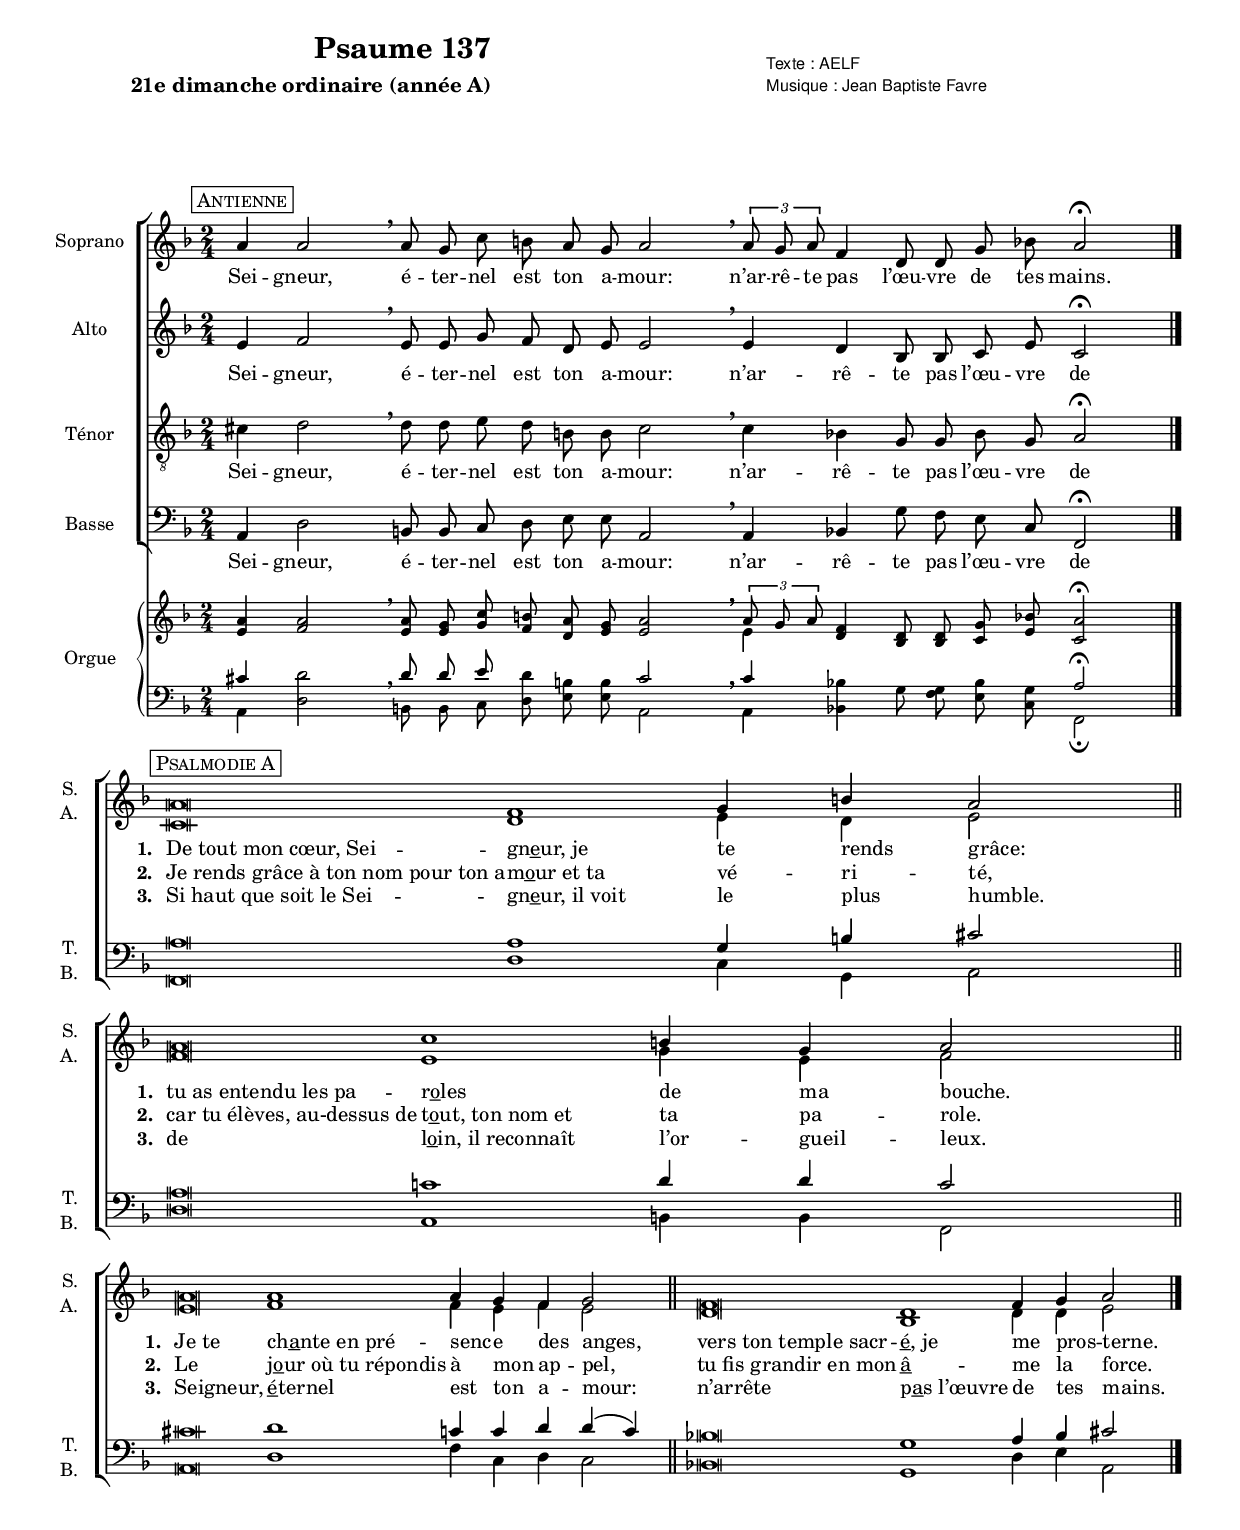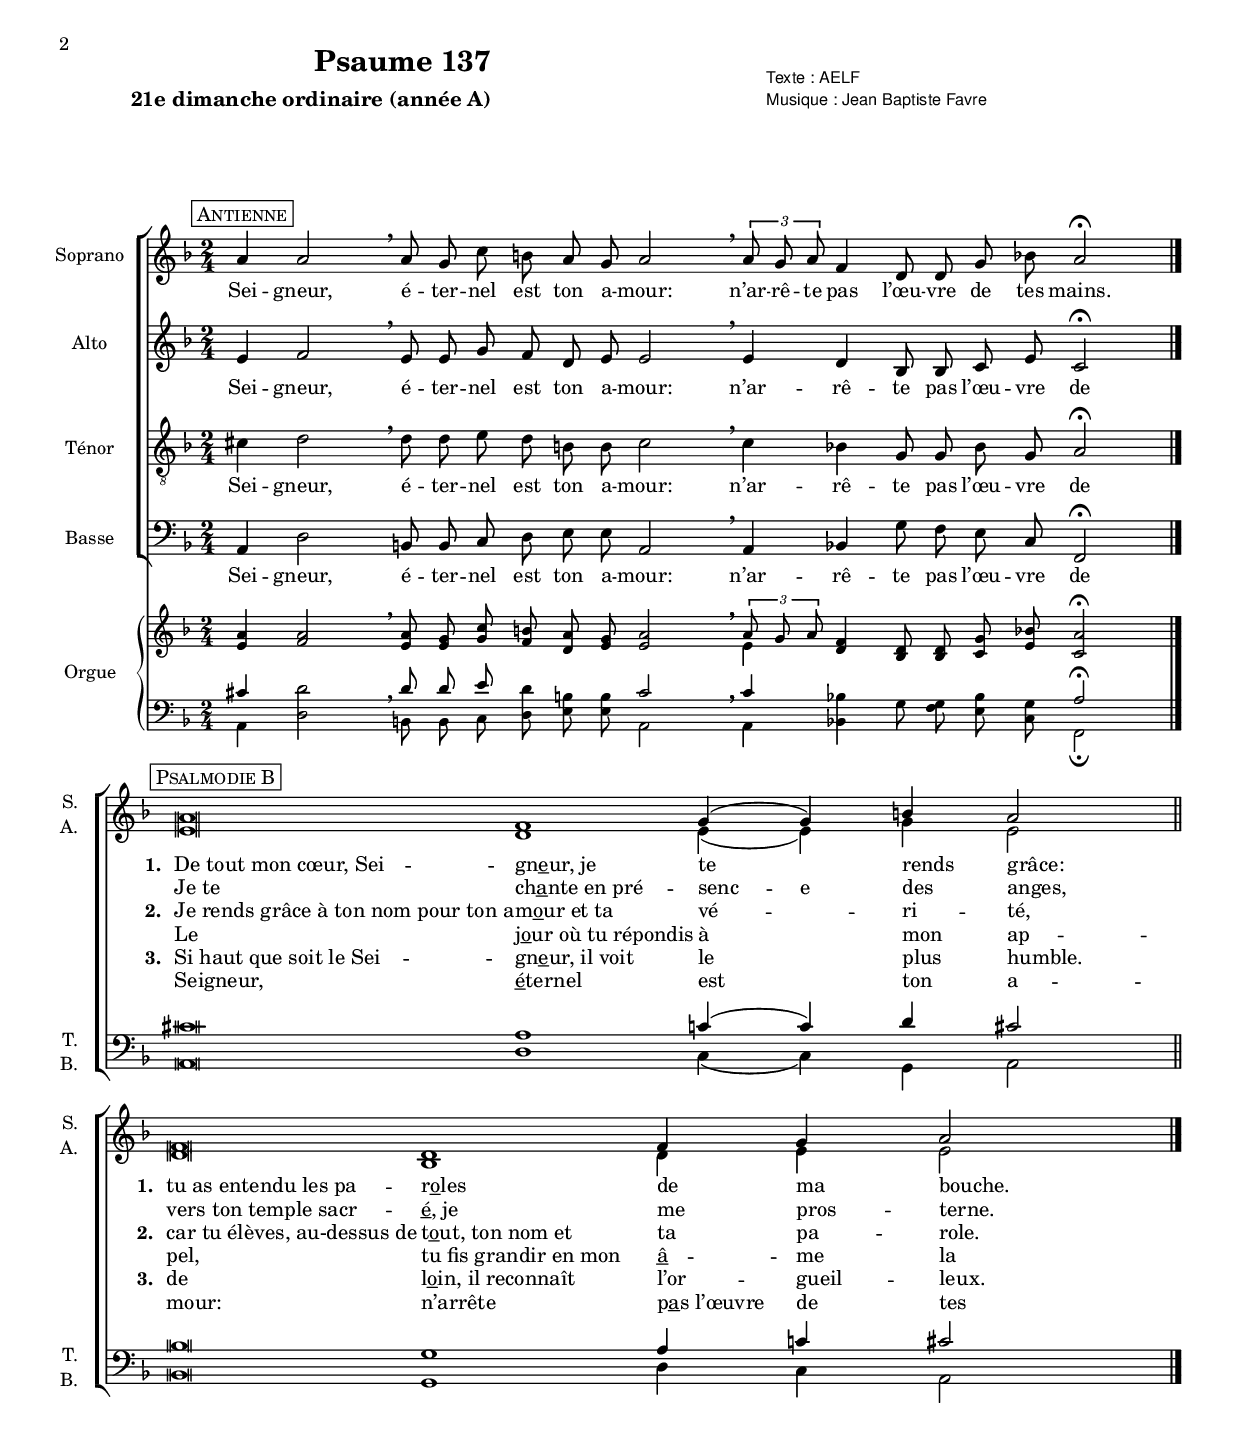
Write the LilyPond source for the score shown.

\version "2.18.2"
\language "english"
%{
  Default settings are needed at the beginning
  because they are used in antiphon & verse music definition
  You can override default values simply by declaring variables again.
%}
\include "libs/settings.ly"
% Ajust this setting to get a single page psalm
staffCustomSize = 18
tempoAntiphon = {
  \set Score.tempoHideNote = ##t
  \tempo 4=70
}
tempoVerseRallentando = {
  \set Score.tempoHideNote = ##t
  \tempo 4=70
}
tempoVerseAcelerando = {
  \set Score.tempoHideNote = ##t
  \tempo 2=70
}

title = "Psaume 137"
subtitle = "21e dimanche ordinaire (année A)"
composer = "Jean Baptiste Favre"

global = {
    \time 2/4
    \key d \minor
  }

% Ajust this setting to get a single page psalm
staffSize = 16

%%%%%%%%%%%%%%%%%%%%%%%%%%%%%%
%%%%%%%%%% Antiphon %%%%%%%%%%
%%%%%%%%%%%%%%%%%%%%%%%%%%%%%%

sopranoAntiphonMusic = \relative c' {
  a'4 a2 \breathe a8 g c b a g a2 \breathe
  \tuplet 3/2 { a8 g a } f4 d8 d g bf a2 \fermata
  \bar "|." \break
}

altoAntiphonMusic = \relative c' {
  e4 f2 \breathe e8 e8 g8 f8 d8 e8 e2 \breathe
  e4 d4 bf8 bf c e c2 \fermata
}

tenorAntiphonMusic =  \relative c' {
  cs4 d2 \breathe d8 d e d b b cs2 \breathe
  cs4 bf4 g8 g  bf g a2 \fermata
}

bassAntiphonMusic =  \relative c {
  a4 d2 b8 b c d e e a,2 \breathe
  a4 bf4 g'8 f e c f,2 \fermata
}

antiphonLyrics = \lyricmode {
  Sei -- gneur, é -- ter -- nel est ton a -- mour:
  n’ar -- rê -- te pas l’œu -- vre de tes mains.
}

sopranoAntiphonLyrics = \antiphonLyrics
altoAntiphonLyrics = \antiphonLyrics
tenorAntiphonLyrics = \antiphonLyrics
bassAntiphonLyrics = \antiphonLyrics

% quand on a fini de rentrer la musique partout, on peut préciser
% (chez les Soprano uniquement!) les paramètres de tempo MIDI
% en utilisant \tAcce et \tRall
sopranoVerseMusic = \relative c'' {
    \caesura
    a\breve f1 g4 b a2 \bar "||" \caesura
    a\breve c1 b4 g a2 \bar "||" \caesura
    a\breve a1 a4 g4 f g2 \bar "||" \caesura
    f\breve d1 f4 g a2 \bar "|."
  }

altoVerseMusic = \relative c' {
    \caesura
    c\breve d1 e4 d4 e2 \caesura
    f\breve e1 g4 e4 f2 \caesura
    e\breve f1 f4 e4 f4 e2 \caesura
    d\breve bf1 d4 d4 e2
  }

tenorVerseMusic = \relative c' {
    \caesura
    a\breve a1 g4 b4 cs2 \caesura
    a\breve c1 d4 d4 c2 \caesura
    cs\breve d1 c4 c4 d4 d4 (c4) \caesura
    bf\breve g1 a4 bf4 cs2
  }

bassVerseMusic = \relative c {
    \caesura
    f,\breve d'1 c4 g4 a2 \caesura
    d\breve a1 b4 b4 f2 \caesura
    a\breve d1 f4 c d c2 \caesura
    bf\breve g1 d'4 e4 a,2
  }

sopranoVerseMusicB = \relative c'' {
    \caesura
    \tempoVerseAcelerando a\breve f1 \tempoVerseRallentando \slurSolid g4[( g]) b a2 \bar "||" \caesura
    \tempoVerseAcelerando f\breve d1 \tempoVerseRallentando f4 g a2 \bar "|."
  }

altoVerseMusicB = \relative c' {
    \caesura
    e\breve d1 \slurDown \slurSolid e4[( e]) g e2 \caesura
    d\breve bf1 d4 e e2
  }

tenorVerseMusicB = 	\relative c' {
    \caesura
    cs\breve a1 \slurSolid c4[( c]) d cs2 \caesura
    bf\breve g1 a4 c4 cs2
  }

bassVerseMusicB = \relative c {
    \caesura
    a\breve d1 \slurDown \slurSolid c4[( c]) g a2 \caesura
    bf\breve g1 d'4 c4 a2
  }

verseOneLyrics =  \lyricmode {
    \override LyricText.self-alignment-X = #-1
    \set stanza = #"1. " 
    "De tout mon cœur, Sei" -- \markup { \concat { gn \underline e ur, " " je}} te rends grâce:
    \set stanza = #"1. " 
    "tu as entendu les pa" -- \markup { \concat { r \underline o les}} de ma bouche.
}
verseOneLyricsPartTwo =  \lyricmode {
    \override LyricText.self-alignment-X = #-1
    "Je te" \markup { \concat {ch \underline a nte " " en " " pré}} -- \set ignoreMelismata = ##t senc -- e \unset ignoreMelismata des anges,
    "vers ton temple sacr" -- \markup { \concat { \underline é , " " je}} me pros -- terne.
  }
verseTwoLyrics =  \lyricmode {
    \override LyricText.self-alignment-X = #-1
    \set stanza = #"2. " 
    "Je rends grâce à ton nom pour ton a" -- \markup { \concat { m \underline o ur " " et " " ta}} vé -- ri -- té,
    \set stanza = #"2. " 
    "car tu élèves, au-dessus de" \markup { \concat { t \underline o ut, " " ton " " nom " " et}} ta pa -- role.
  }
verseTwoLyricsPartTwo =  \lyricmode {
    \override LyricText.self-alignment-X = #-1
    Le \markup { \concat { j \underline o ur " " où " " tu " " répondis}} à mon ap -- pel,
    "tu fis grandir en mon" \markup { \concat { \underline â}} -- me la force.
  }
verseThreeLyrics =  \lyricmode {
    \override LyricText.self-alignment-X = #-1
    \set stanza = #"3. "
    "Si haut que soit le Sei" -- \markup { \concat { gn \underline e ur, " " il " " voit}} le plus humble.
    \set stanza = #"3. "
    de \markup { \concat { l\underline o in, " " il " " reconnaît}} l’or -- gueil -- leux.
  }
verseThreeLyricsPartTwo =  \lyricmode {
    \override LyricText.self-alignment-X = #-1
    Seigneur, \markup { \concat { \underline é ternel}} est ton a -- mour:
    n’arrête \markup { \concat { p \underline a s " " l’œuvre}} de tes mains.
  }

groupedVersesLyrics = <<
    \new Lyrics \lyricsto "sopranoVerseVoice" { \verseOneLyrics \set stanza = #"1. " \verseOneLyricsPartTwo }
    \new Lyrics \lyricsto "sopranoVerseVoice" { \verseTwoLyrics \set stanza = #"2. " \verseTwoLyricsPartTwo }
    \new Lyrics \lyricsto "sopranoVerseVoice" { \verseThreeLyrics \set stanza = #"3. " \verseThreeLyricsPartTwo }
>>
groupedVersesLyricsB = <<
    \new Lyrics \lyricsto "sopranoVerseVoiceB" { \verseOneLyrics }
    \new Lyrics \lyricsto "sopranoVerseVoiceB" { \verseOneLyricsPartTwo }
    \new Lyrics \lyricsto "sopranoVerseVoiceB" { \verseTwoLyrics }
    \new Lyrics \lyricsto "sopranoVerseVoiceB" { \verseTwoLyricsPartTwo }
    \new Lyrics \lyricsto "sopranoVerseVoiceB" { \verseThreeLyrics }
    \new Lyrics \lyricsto "sopranoVerseVoiceB" { \verseThreeLyricsPartTwo }
>>

%%%%%%%%%%%%%%%%%%%%%%%%%%%%%%%%%%%%%%%%%%%%%%%%%%%%%%%%%%%%%%%%%%%%%%%%%%
%%%%%%%%%%%%%%%%%%%          AUTRES RÉGLAGES          %%%%%%%%%%%%%%%%%%%%
%%%%%%%%%%%%%%%%%%%%%%%%%%%%%%%%%%%%%%%%%%%%%%%%%%%%%%%%%%%%%%%%%%%%%%%%%%
\version "2.18.2"

antiphonText = "Antienne"
verseText = "Psalmodie"
verseTextA = "Psalmodie A"
verseTextB = "Psalmodie B"
sopranoVoiceTitle = "Soprano"
altoVoiceTitle = "Alto"
tenorVoiceTitle = "Ténor"
bassVoiceTitle = "Basse"
poetPrefix = "Texte : "
composerPrefix = "Musique : "
arangerPrefix = "Harmonisation : "

\include "libs/common.ly"
partition = {
  <<
    \new ChoirStaff <<
      \new Staff = "Soprano" <<
        \set Staff.instrumentName = \sopranoVoiceTitle
        \new Voice = "Sop" {
          \dynamicUp \global \tempoAntiphon \marqueAntiphon \sopranoAntiphonMusic
        }
        \new Lyrics \lyricsto "Sop" { \sopranoAntiphonLyrics }
      >>
      \new Staff <<
        \set Staff.instrumentName = \altoVoiceTitle
        \new Voice = "Alto" { \global \tempoAntiphon \altoAntiphonMusic
        }
        \new Lyrics \lyricsto "Alto" { \altoAntiphonLyrics }
      >>
      \new Staff <<
        \set Staff.instrumentName = \tenorVoiceTitle
        \new Voice = "Ten" { \clef "G_8" \global \tempoAntiphon \tenorAntiphonMusic
        }
        \new Lyrics \lyricsto "Ten" { \tenorAntiphonLyrics }
      >>
      \new Staff <<
        \set Staff.instrumentName = \bassVoiceTitle
        \new Voice = "Bass" {
          \clef "bass" \global \tempoAntiphon \bassAntiphonMusic
        }
        \new Lyrics \lyricsto "Bass" { \bassAntiphonLyrics }
      >>
      \new ChoirStaff = "SopranoAlto" \with { \remove Time_signature_engraver }
      {
        \set Staff.shortInstrumentName = \markup { \right-column { "S." "A." } }
        \override Staff.VerticalAxisGroup.remove-first = ##t
        \global
        \clef treble
        \startPsalmody
        <<
          \new Voice = "sopranoVerseVoice" {
            \voiceOne { \silence \sopranoAntiphonMusic }
            \markPsalmodyA
            \tag #'visuel \sopranoVerseMusic
            \tag #'audio <<\sopranoVerseMusic \\ \pisteTempoVerse>>
          }
          \new Voice = "altoVerseVoice" {
            \voiceTwo { \silence \sopranoAntiphonMusic }
            \tag #'visuel \altoVerseMusic
            \tag #'audio <<\altoVerseMusic \\ \pisteTempoVerse>>
          }
        >>
      }
      \groupedVersesLyrics
      \new Staff = "TenorBass" \with { \remove Time_signature_engraver }
      {
        \set Staff.shortInstrumentName = \markup { \right-column { "T." "B." } }
        \override Staff.VerticalAxisGroup.remove-first = ##t
        \global
        \clef bass
        <<
          \new Voice = "tenorVerseVoice" {
            \voiceThree { \silence \sopranoAntiphonMusic }
            \tag #'visuel \tenorVerseMusic
            \tag #'audio <<\tenorVerseMusic \\ \pisteTempoVerse>>
          }
          \new Voice = "bassVerseVoice" {
            \voiceFour { \silence \sopranoAntiphonMusic }
            \tag #'visuel \bassVerseMusic
            \tag #'audio <<\bassVerseMusic \\ \pisteTempoVerse>>
          }
        >>
      }
    >>
    \new PianoStaff \with { \pianoProperties }
    <<
      \set PianoStaff.instrumentName = #"Orgue"
      \new Staff <<
        \set Staff.printPartCombineTexts = ##f
        \global \clef treble
        \partcombine
        << \keepWithTag #'visuel {\pianosopranoAntiphonMusic } >>
        << \keepWithTag #'visuel {\pianoaltoAntiphonMusic } >>
      >>
      \new Staff <<
        \set Staff.printPartCombineTexts = ##f
        \global \clef bass
        \partcombine
        << \keepWithTag #'visuel {\pianotenorAntiphonMusic } >>
        << \keepWithTag #'visuel {\pianobassAntiphonMusic } >>
      >>
    >>
  >>
}

partitionB = {
  <<
    \new ChoirStaff <<
      \new Staff = "Soprano" <<
        \set Staff.instrumentName = \sopranoVoiceTitle
        \new Voice = "Sop" {
          \dynamicUp \global \tempoAntiphon \marqueAntiphon \sopranoAntiphonMusic
        }
        \new Lyrics \lyricsto "Sop" { \sopranoAntiphonLyrics }
      >>
      \new Staff <<
        \set Staff.instrumentName = \altoVoiceTitle
        \new Voice = "Alto" { \global \tempoAntiphon \altoAntiphonMusic
        }
        \new Lyrics \lyricsto "Alto" { \altoAntiphonLyrics }
      >>
      \new Staff <<
        \set Staff.instrumentName = \tenorVoiceTitle
        \new Voice = "Ten" { \clef "G_8" \global \tempoAntiphon \tenorAntiphonMusic
        }
        \new Lyrics \lyricsto "Ten" { \tenorAntiphonLyrics }
      >>
      \new Staff <<
        \set Staff.instrumentName = \bassVoiceTitle
        \new Voice = "Bass" {
          \clef "bass" \global \tempoAntiphon \bassAntiphonMusic
        }
        \new Lyrics \lyricsto "Bass" { \bassAntiphonLyrics }
      >>
      \new ChoirStaff = "SopranoAltoB" \with { \remove Time_signature_engraver }
      {
        \set Staff.shortInstrumentName = \markup { \right-column { "S." "A." } }
        \override Staff.VerticalAxisGroup.remove-first = ##t
        \global
        \clef treble
        \startPsalmody
        <<
          \new Voice = "sopranoVerseVoiceB" {
            \voiceOne { \silence \sopranoAntiphonMusic }
            \markPsalmodyB
            \tag #'visuel \sopranoVerseMusicB
            \tag #'audio <<\sopranoVerseMusicB \\ \pisteTempoVerse>>
          }
          \new Voice = "altoVerseVoice" {
            \voiceTwo { \silence \sopranoAntiphonMusic }
            \tag #'visuel \altoVerseMusicB
            \tag #'audio <<\altoVerseMusicB \\ \pisteTempoVerse>>
          }
        >>
      }
      \groupedVersesLyricsB
      \new Staff = "TenorBass" \with { \remove Time_signature_engraver }
      {
        \set Staff.shortInstrumentName = \markup { \right-column { "T." "B." } }
        \override Staff.VerticalAxisGroup.remove-first = ##t
        \global
        \clef bass
        <<
          \new Voice = "tenorVerseVoice" {
            \voiceThree { \silence \sopranoAntiphonMusic }
            \tag #'visuel \tenorVerseMusicB
            \tag #'audio <<\tenorVerseMusicB \\ \pisteTempoVerse>>
          }
          \new Voice = "bassVerseVoice" {
            \voiceFour { \silence \sopranoAntiphonMusic }
            \tag #'visuel \bassVerseMusicB
            \tag #'audio <<\bassVerseMusicB \\ \pisteTempoVerse>>
          }
        >>
      }
    >>
    \new PianoStaff \with { \pianoProperties }
    <<
      \set PianoStaff.instrumentName = #"Orgue"
      \new Staff <<
        \set Staff.printPartCombineTexts = ##f
        \global \clef treble
        \partcombine
        << \keepWithTag #'visuel {\pianosopranoAntiphonMusic } >>
        << \keepWithTag #'visuel {\pianoaltoAntiphonMusic } >>
      >>
      \new Staff <<
        \set Staff.printPartCombineTexts = ##f
        \global \clef bass
        \partcombine
        << \keepWithTag #'visuel {\pianotenorAntiphonMusic } >>
        << \keepWithTag #'visuel {\pianobassAntiphonMusic } >>
      >>
    >>
  >>
}
%%%%%%%%%%%%% PARTITION VISUELLE %%%%%%%%%%%%%
\layout {
  ragged-right = ##f
}

\bookpart {
  #(set-global-staff-size staffSize)
  \score {
    \keepWithTag #'visuel \partition
    \layout {
        ragged-last = ##f
        % retrait pour les noms courts de voix
        short-indent = 0.8\cm
        \context { \Staff \RemoveEmptyStaves \override NoteHead #'style = #'altdefault }
    }
    \header {
      title = \title
      subtitle = \subtitle
      composer = \composer
      composerPrefix = \composerPrefix
      poet = \poet
      poetPrefix = \poetPrefix
    }
  }
  \score {
    \keepWithTag #'visuel \partitionB
    \layout {
        ragged-last = ##f
        % retrait pour les noms courts de voix
        short-indent = 0.8\cm
        \context { \Staff \RemoveEmptyStaves \override NoteHead #'style = #'altdefault }
    }
    \header {
      title = \title
      subtitle = \subtitle
      composer = \composer
      composerPrefix = \composerPrefix
      poet = \poet
      poetPrefix = \poetPrefix
    }
  }
  %%%%%%%%%%%%%%%% VOIX GROUPÉES %%%%%%%%%%%%%%%%%
  \score {
    << \keepWithTag #'audio \unfoldRepeats \partition
        \context Staff = "Soprano" {
         \set Score.midiMinimumVolume = #0.5
         \set Score.midiMaximumVolume = #0.7
         \set Staff.midiMinimumVolume = #0.8
         \set Staff.midiMaximumVolume = #1
        }
        \context Voice = "Soprano" {
         \set Score.midiMinimumVolume = #0.5
         \set Score.midiMaximumVolume = #0.7
         \set Voice.midiMinimumVolume = #0.8
         \set Voice.midiMaximumVolume = #1
        }
    >>
    \midi {
      \set midiMergeUnisons = ##t
    }
  }
  %%%%%%%%%%%%%%%% VOIX SÉPARÉES %%%%%%%%%%%%%%%%%
  \score {
    \unfoldRepeats
    <<
      \new ChoirStaff
      <<
        \new Staff
        <<
          \global \clef "treble"
          \new Voice = "Soprano"
          <<
            \voiceOne { \tempoAntiphon \sopranoAntiphonMusic \startPsalmody << \sopranoVerseMusic \\ \pisteTempoVerse >> }
          >>
        >>
      >>
    >>
    \midi {}
  }
  \score {
    \unfoldRepeats
    <<
      \new ChoirStaff
      <<
        \new Staff
        <<
          \global \clef "treble"
          \new Voice = "Alti"
          <<
            \voiceOne { \tempoAntiphon \altoAntiphonMusic \startPsalmody << \altoVerseMusic \\ \pisteTempoVerse >> }
          >>
        >>
      >>
    >>
    \midi {}
  }
  \score {
    \unfoldRepeats
    <<
      \new ChoirStaff
      <<
        \new Staff
        <<
          \global \clef "treble"
          \new Voice = "Ténor"
          <<
            \voiceOne { \tempoAntiphon \tenorAntiphonMusic \startPsalmody << \tenorVerseMusic \\ \pisteTempoVerse >> }
          >>
        >>
      >>
    >>
    \midi {}
  }
  \score {
    \unfoldRepeats
    <<
      \new ChoirStaff
      <<
        \new Staff
        <<
          \global \clef "treble"
          \new Voice = "Basse"
          <<
            \voiceOne { \tempoAntiphon \bassAntiphonMusic \startPsalmody << \bassVerseMusic \\ \pisteTempoVerse >> }
          >>
        >>
      >>
    >>
    \midi {}
  }
}

%\include "libs/layouts/singlePsalmody.ly"
\book {
  \bookOutputSuffix "AllVoices"
  %%%%%%%%%%%%%%%% Voix groupées %%%%%%%%%%%%%%%%%
  \score {
    <<
      \keepWithTag #'audio \unfoldRepeats \partition
      \context Staff = "Soprano" {
        \set Score.midiMinimumVolume = #0.5
        \set Score.midiMaximumVolume = #0.7
        \set Staff.midiMinimumVolume = #0.8
        \set Staff.midiMaximumVolume = #1
      }
      \context Voice = "Soprano" {
        \set Score.midiMinimumVolume = #0.5
        \set Score.midiMaximumVolume = #0.7
        \set Staff.midiMinimumVolume = #0.8
        \set Staff.midiMaximumVolume = #1
      }
    >>
    \midi { \set midiMergeUnisons = ##t }
  }
}
\book {
  \bookOutputSuffix "Soprano"
  %%%%%%%%%%%%%%%% Voix séparées %%%%%%%%%%%%%%%%%
  \score { \unfoldRepeats
    <<
      \new ChoirStaff <<
        \new Staff <<
          \global \clef "treble"
          \new Voice = "Soprano"
          << \voiceOne { \tempoAntiphon \sopranoAntiphonMusic \startPsalmody << \sopranoVerseMusic \\ \pisteTempoVerse >> } >>
        >>
      >>
    >>
    \midi {}
  }
}
\book {
  \bookOutputSuffix "Alto"
  \score { \unfoldRepeats
    <<
      \new ChoirStaff <<
        \new Staff <<
          \global \clef "treble"
          \new Voice = "Alti"
          << \voiceOne { \tempoAntiphon \altoAntiphonMusic \startPsalmody << \altoVerseMusic \\ \pisteTempoVerse >> } >>
        >>
      >>
    >>
    \midi {}
  }
}
\book {
  \bookOutputSuffix "Tenor"
  \score { \unfoldRepeats
    <<
      \new ChoirStaff <<
        \new Staff <<
          \global \clef "treble"
          \new Voice = "Ténor"
          << \voiceOne { \tempoAntiphon \tenorAntiphonMusic \startPsalmody << \tenorVerseMusic \\ \pisteTempoVerse >> } >>
        >>
      >>
    >>
    \midi {}
  }
}
\book {
  \bookOutputSuffix "Bass"
  \score { \unfoldRepeats
    <<
      \new ChoirStaff <<
        \new Staff <<
          \global \clef "treble"
          \new Voice = "Basse"
          << \voiceOne { \tempoAntiphon \bassAntiphonMusic \startPsalmody << \bassVerseMusic \\ \pisteTempoVerse >> } >>
        >>
      >>
    >>
    \midi {}
  }
}
